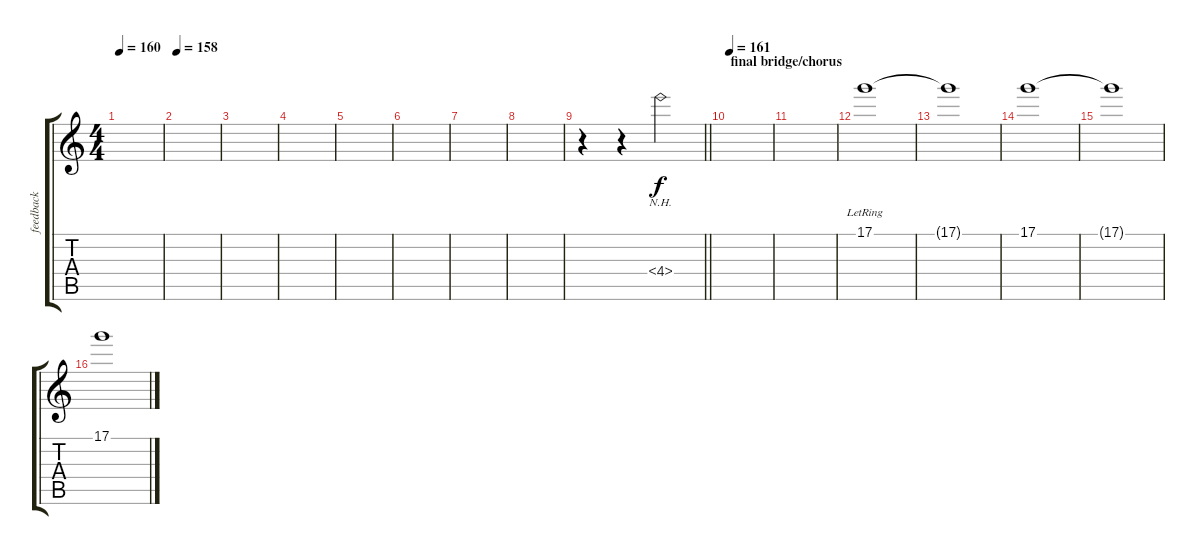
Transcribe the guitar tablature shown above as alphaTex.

\track ("feedback" "feedback") {instrument distortionguitar}
\staff {score tabs}
\tuning (D4 A3 F3 C3 G2 C2) {hide}
\ts (4 4)
\tempo 160
\clef g2
\ks c
|
\tempo 158
|
|
|
|
|
|
|
\barLineRight lightlight
r.4 r.4 4.4{nh}.2 |
\section ("" "final bridge/chorus")
\tempo 161
|
|
17.1{lr}.1{volume 4} |
17.1{t}.1{volume 5} |
17.1.1{volume 7} |
17.1{t}.1 |
17.1.1{volume 7}
